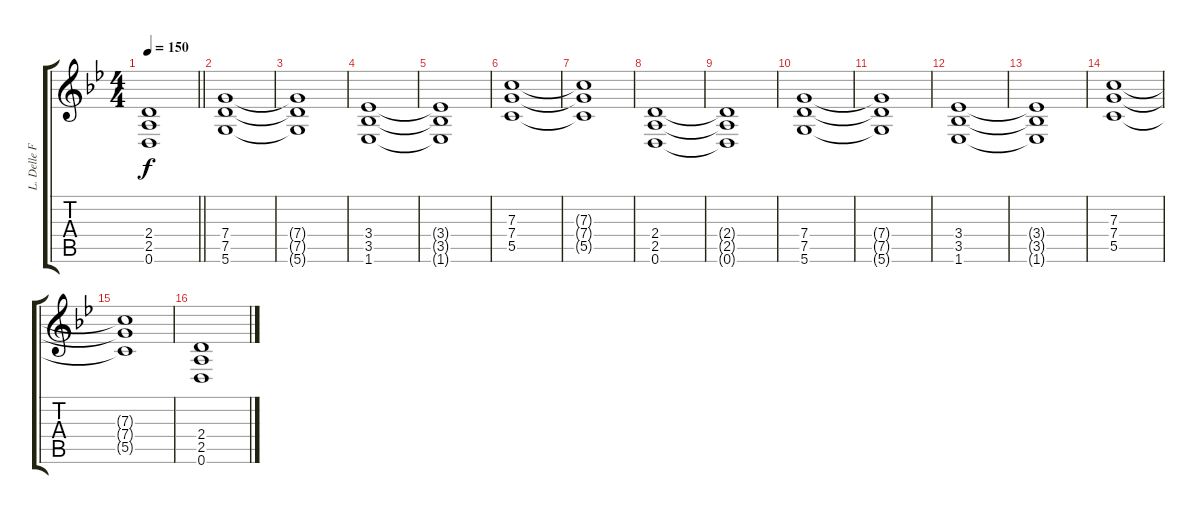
\track ("L. Delle Fave (Dist. Guitar L)" "L. Delle F") {instrument overdrivenguitar}
\staff {score tabs}
\tuning (D4 A3 F3 C3 G2 D2) {hide}
\ts (4 4)
\tempo 150
\clef g2
\barLineRight lightlight
\ks gminor
(2.4{t} 2.5{t} 0.6{t}).1{dy f} |
(7.4 7.5 5.6).1 |
(7.4{t} 7.5{t} 5.6{t}).1 |
(3.4 3.5 1.6).1 |
(3.4{t} 3.5{t} 1.6{t}).1 |
(7.3 7.4 5.5).1 |
(7.3{t} 7.4{t} 5.5{t}).1 |
(2.4 2.5 0.6).1 |
(2.4{t} 2.5{t} 0.6{t}).1 |
(7.4 7.5 5.6).1 |
(7.4{t} 7.5{t} 5.6{t}).1 |
(3.4 3.5 1.6).1 |
(3.4{t} 3.5{t} 1.6{t}).1 |
(7.3 7.4 5.5).1 |
(7.3{t} 7.4{t} 5.5{t}).1 |
(2.4 2.5 0.6).1
